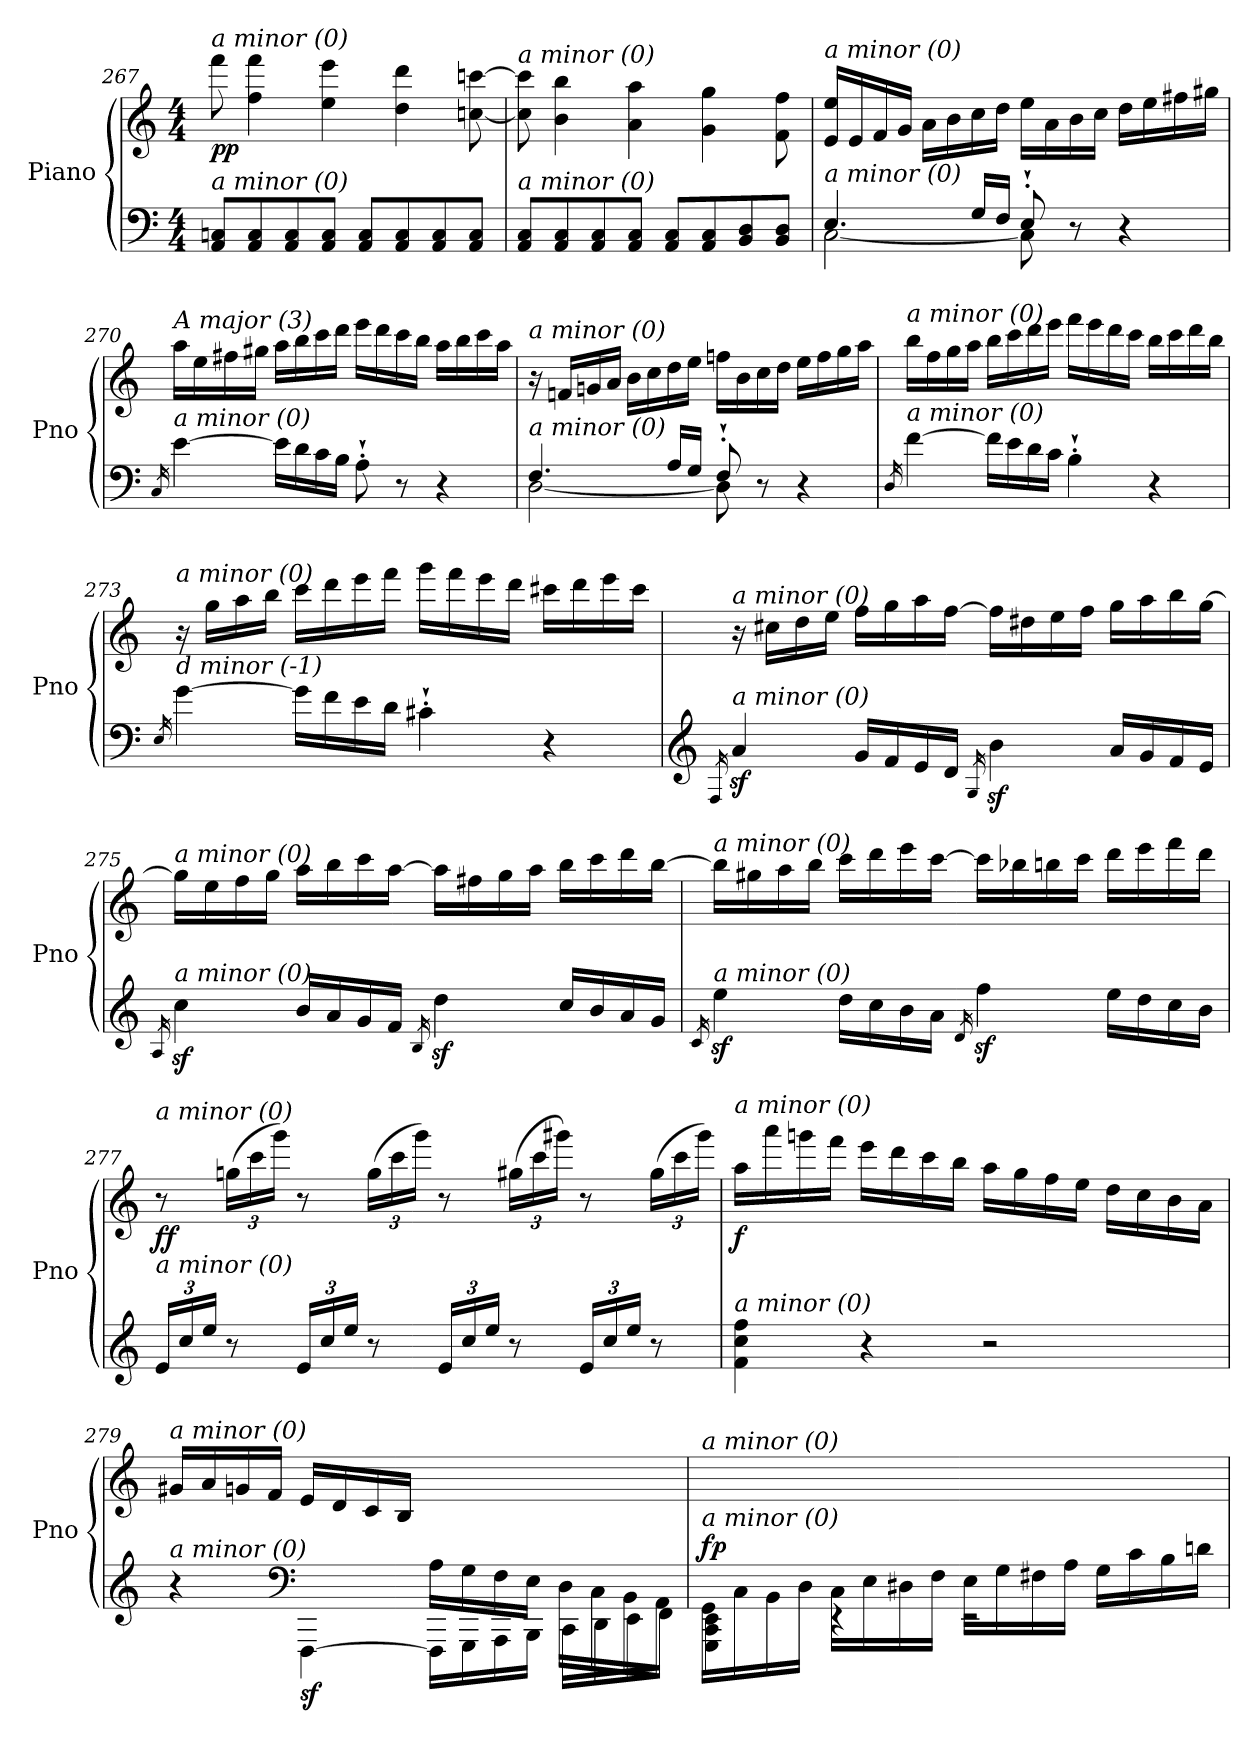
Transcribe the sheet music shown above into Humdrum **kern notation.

**kern	**kern	**dynam
*part1	*part1	*part1
*staff2	*staff1	*staff1/2
*I"Piano	*	*
*I'Pno	*	*
*clefF4	*clefG2	*
*k[]	*k[]	*
*M4/4	*M4/4	*
=267	=267	=267
!	!LO:TX:i:t=a minor (0)	!
!LO:TX:i:t=a minor (0)	!	!
!	!	!LO:DY:b
8AA/ 8Cn/L	8fff\	pp
8AA/ 8C/	4ff\ 4fff\	.
8AA/ 8C/	.	.
8AA/ 8C/J	4ee\ 4eee\	.
8AA/ 8C/L	.	.
8AA/ 8C/	4dd\ 4ddd\	.
8AA/ 8C/	.	.
8AA/ 8C/J	[8ccn\ [8cccn\	.
=268	=268	=268
!	!LO:TX:i:t=a minor (0)	!
!LO:TX:i:t=a minor (0)	!	!
8AA/ 8C/L	8cc\] 8cccn\]	.
8AA/ 8C/	4b\ 4bb\	.
8AA/ 8C/	.	.
8AA/ 8C/J	4a\ 4aa\	.
8AA/ 8C/L	.	.
8AA/ 8C/	4g\ 4gg\	.
8BB/ 8D/	.	.
8BB/ 8D/J	8f\ 8ff\	.
!!LO:PB:g=z
=269	=269	=269
*^	*^	*
!	!	!LO:TX:i:t=a minor (0)	!	!
!LO:TX:i:t=a minor (0)	!	!	!	!
4.E/	[2C\	16e/ 16ee/LL	2ryy	.
.	.	16e/	.	.
.	.	16f/	.	.
.	.	16g/JJ	.	.
.	.	16a\LL	.	.
.	.	16b\	.	.
16G/LL	.	16cc\	.	.
16F/JJ	.	16dd\JJ	.	.
8E`'/	8C\]	16ee\LL	8ryy	.
.	.	16a\	.	.
8r	4.ryy	16b\	4.ryy	.
.	.	16cc\JJ	.	.
4r	.	16dd\LL	.	.
.	.	16ee\	.	.
.	.	16ff#X\	.	.
.	.	16gg#X\JJ	.	.
*v	*v	*	*	*
*	*v	*v	*
=270	=270	=270
16qC/	.	.
!	!LO:TX:i:t=A major (3)	!
!LO:TX:i:t=a minor (0)	!	!
[4e\	16aa\LL	.
.	16ee\	.
.	16ff#X\	.
.	16gg#X\JJ	.
16e\LL]	16aa\LL	.
16d\	16bb\	.
16c\	16ccc\	.
16B\JJ	16ddd\JJ	.
8A`'\	16eee\LL	.
.	16ddd\	.
8r	16ccc\	.
.	16bb\JJ	.
4r	16aa\LL	.
.	16bb\	.
.	16ccc\	.
.	16aa\JJ	.
!!LO:LB:g=z
=271	=271	=271
*^	*^	*
!	!	!LO:TX:i:t=a minor (0)	!	!
!LO:TX:i:t=a minor (0)	!	!	!	!
!	!	!	!	!LO:DY:b
4.F/	[2D\	16r	2ryy	other-dynamics
.	.	16fn/LL	.	.
.	.	16gn/	.	.
.	.	16a/JJ	.	.
.	.	16b\LL	.	.
.	.	16cc\	.	.
16A/LL	.	16dd\	.	.
16G/JJ	.	16ee\JJ	.	.
8F`'/	8D\]	16ffn\LL	8ryy	.
.	.	16b\	.	.
8r	4.ryy	16cc\	4.ryy	.
.	.	16dd\JJ	.	.
4r	.	16ee\LL	.	.
.	.	16ff\	.	.
.	.	16gg\	.	.
.	.	16aa\JJ	.	.
*v	*v	*	*	*
*	*v	*v	*
=272	=272	=272
16qD/	.	.
!	!LO:TX:i:t=a minor (0)	!
!LO:TX:i:t=a minor (0)	!	!
[4f\	16bb\LL	.
.	16ff\	.
.	16gg\	.
.	16aa\JJ	.
16f\LL]	16bb\LL	.
16e\	16ccc\	.
16d\	16ddd\	.
16c\JJ	16eee\JJ	.
4B`'\	16fff\LL	.
.	16eee\	.
.	16ddd\	.
.	16ccc\JJ	.
4r	16bb\LL	.
.	16ccc\	.
.	16ddd\	.
.	16bb\JJ	.
!!LO:LB:g=z
=273	=273	=273
16qE/	.	.
!	!LO:TX:i:t=a minor (0)	!
!LO:TX:i:t=d minor (-1)	!	!
[4g\	16r	.
.	16gg\LL	.
.	16aa\	.
.	16bb\JJ	.
16g\LL]	16ccc\LL	.
16f\	16ddd\	.
16e\	16eee\	.
16d\JJ	16fff\JJ	.
4c#X`'\	16ggg\LL	.
.	16fff\	.
.	16eee\	.
.	16ddd\JJ	.
4r	16ccc#X\LL	.
.	16ddd\	.
.	16eee\	.
.	16ccc#\JJ	.
=274	=274	=274
*clefG2	*	*
16qF/	.	.
!	!LO:TX:i:t=a minor (0)	!
!LO:TX:i:t=a minor (0)	!	!
4az</	16r	.
.	16cc#X\LL	.
.	16dd\	.
.	16ee\JJ	.
16g/LL	16ff\LL	.
16f/	16gg\	.
16e/	16aa\	.
16d/JJ	[16ff\JJ	.
16qG/	.	.
4bz<\	16ff\LL]	.
.	16dd#X\	.
.	16ee\	.
.	16ff\JJ	.
16a/LL	16gg\LL	.
16g/	16aa\	.
16f/	16bb\	.
16e/JJ	[16gg\JJ	.
!!LO:LB:g=z
=275	=275	=275
16qA/	.	.
!	!LO:TX:i:t=a minor (0)	!
!LO:TX:i:t=a minor (0)	!	!
4ccz<\	16gg\LL]	.
.	16ee\	.
.	16ff\	.
.	16gg\JJ	.
16b/LL	16aa\LL	.
16a/	16bb\	.
16g/	16ccc\	.
16f/JJ	[16aa\JJ	.
16qB/	.	.
4ddz<\	16aa\LL]	.
.	16ff#X\	.
.	16gg\	.
.	16aa\JJ	.
16cc/LL	16bb\LL	.
16b/	16ccc\	.
16a/	16ddd\	.
16g/JJ	[16bb\JJ	.
=276	=276	=276
16qc/	.	.
!	!LO:TX:i:t=a minor (0)	!
!LO:TX:i:t=a minor (0)	!	!
4eez<\	16bb\LL]	.
.	16gg#X\	.
.	16aa\	.
.	16bb\JJ	.
16dd\LL	16ccc\LL	.
16cc\	16ddd\	.
16b\	16eee\	.
16a\JJ	[16ccc\JJ	.
16qd/	.	.
4ffz<\	16ccc\LL]	.
.	16bb-Xi\	.
.	16bb\	.
.	16ccc\JJ	.
16ee\LL	16ddd\LL	.
16dd\	16eee\	.
16cc\	16fff\	.
16b\JJ	16ddd\JJ	.
!!LO:LB:g=z
=277	=277	=277
*Xbrackettup	*	*
!	!LO:TX:i:t=a minor (0)	!
!LO:TX:i:t=a minor (0)	!	!
!	!	!LO:DY:b
24e/LL	8r	ff
24cc/	.	.
24ee/JJ	.	.
*	*Xbrackettup	*
8r	(24ggn\LL	.
.	24ccc\	.
.	24ggg\JJ)	.
24e/LL	8r	.
24cc/	.	.
24ee/JJ	.	.
8r	(24gg\LL	.
.	24ccc\	.
.	24ggg\JJ)	.
24e/LL	8r	.
24cc/	.	.
24ee/JJ	.	.
8r	(24gg#X\LL	.
.	24ccc\	.
.	24ggg#X\JJ)	.
24e/LL	8r	.
24cc/	.	.
24ee/JJ	.	.
8r	(24gg#\LL	.
.	24ccc\	.
.	24ggg#\JJ)	.
=278	=278	=278
!	!LO:TX:i:t=a minor (0)	!
!LO:TX:i:t=a minor (0)	!	!
!	!	!LO:DY:b
4f\ 4cc\ 4ff\	16aa\LL	f
.	16aaa\	.
.	16gggn\	.
.	16fff\JJ	.
4r	16eee\LL	.
.	16ddd\	.
.	16ccc\	.
.	16bb\JJ	.
2r	16aa\LL	.
.	16gg\	.
.	16ff\	.
.	16ee\JJ	.
.	16dd\LL	.
.	16cc\	.
.	16b\	.
.	16a\JJ	.
!!LO:LB:g=z
=279	=279	=279
*^	*	*
!	!	!LO:TX:i:t=a minor (0)	!
!LO:TX:i:t=a minor (0)	!	!	!
2ryy	4r	16g#X/LL	.
.	.	16a/	.
.	.	16gn/	.
.	.	16f/JJ	.
*clefF4	*	*	*
!	!	!	!LO:DY:b=2
.	[4FFF\	16e/LL	sf
.	.	16d/	.
.	.	16c/	.
.	.	16B/JJ	.
16A\LL	16FFF\LL]	2ryy	.
16G\	16GGG\	.	.
16F\	16AAA\	.	.
16E\JJ	16BBB\JJ	.	.
16D\LL	16CC\LL	.	.
16C\	16DD\	.	.
16BB\	16EE\	.	.
16AA\JJ	16FF\JJ	.	.
=280	=280	=280	=280
!	!	!LO:TX:i:t=a minor (0)	!
!LO:TX:i:t=a minor (0)	!	!	!
!	!	!	!LO:DY:a=2
16GG\LL	4GGG\ 4CC\ 4EE\	1ryy	fp
16C\	.	.	.
16BB\	.	.	.
16D\JJ	.	.	.
16C\LL	4rEE	.	.
16E\	.	.	.
16D#X\	.	.	.
16F\JJ	.	.	.
16E\LL	2rEE	.	.
16G\	.	.	.
16F#X\	.	.	.
16A\JJ	.	.	.
16G\LL	.	.	.
16c\	.	.	.
16B\	.	.	.
16dn\JJ	.	.	.
*v	*v	*	*
=	=	=
*-	*-	*-
